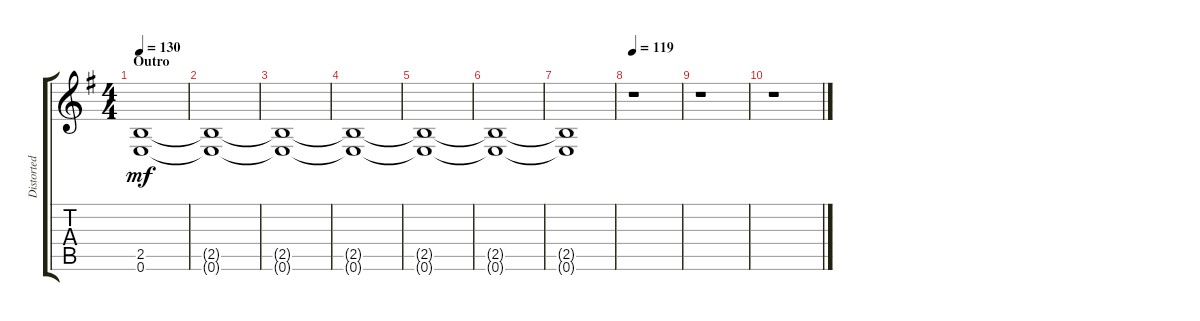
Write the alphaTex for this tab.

\track ("Distorted Rhythm Guitar (R)" "Distorted ") {instrument distortionguitar}
\staff {score tabs}
\tuning (E4 B3 G3 D3 A2 E2) {hide}
\ts (4 4)
\section ("" "Outro")
\tempo 130
\clef g2
\ks eminor
(2.5 0.6).1{dy mf} |
(2.5{t} 0.6{t}).1 |
(2.5{t} 0.6{t}).1 |
(2.5{t} 0.6{t}).1 |
(2.5{t} 0.6{t}).1 |
(2.5{t} 0.6{t}).1 |
(2.5{t} 0.6{t}).1 |
\tempo 119
r.1 |
r.1 |
r.1
